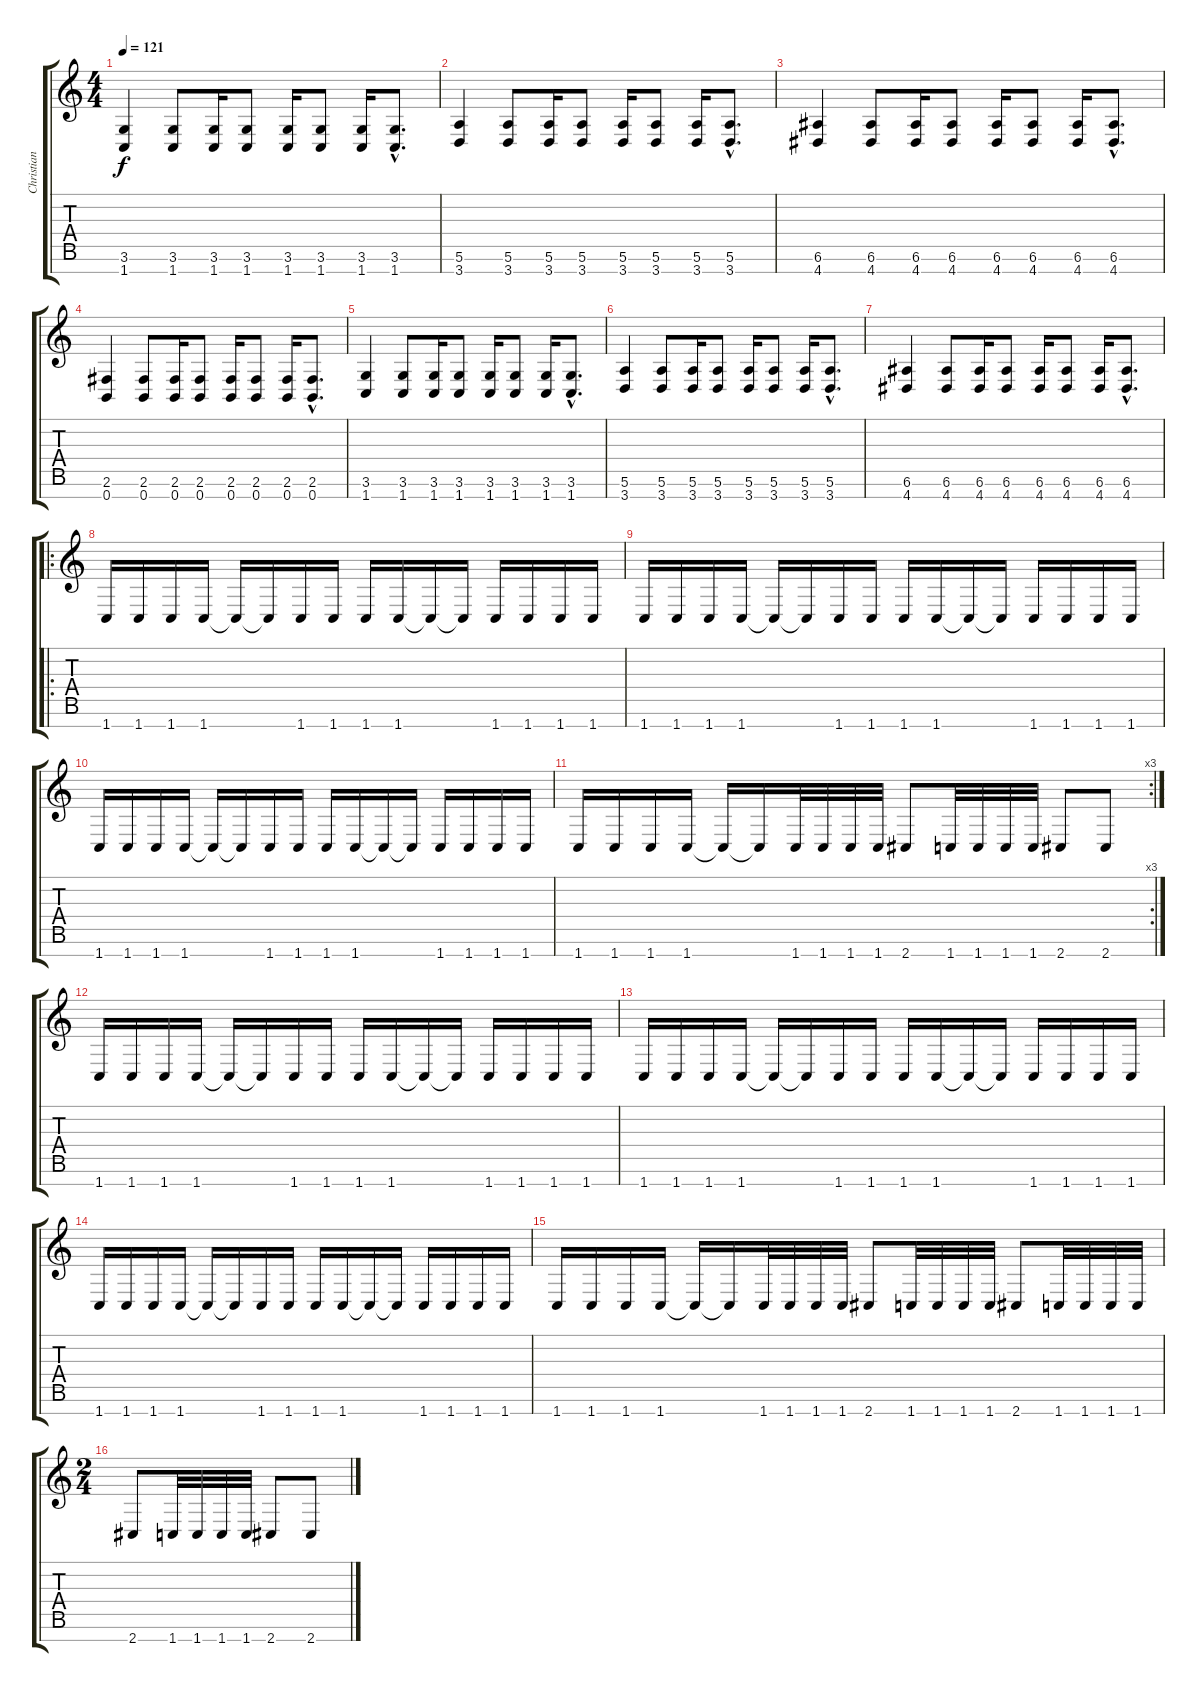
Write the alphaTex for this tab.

\track ("Christian Olde Wolbers" "Christian ") {instrument distortionguitar}
\staff {score tabs}
\tuning (E4 B3 G3 D3 A2 E2 B1) {hide}
\ts (4 4)
\tempo 121
\clef g2
\ks c
(3.6 1.7).4{dy f} (3.6 1.7).8 (3.6 1.7).16 (3.6 1.7).8 (3.6 1.7).16 (3.6 1.7).8 (3.6 1.7).16 (3.6{hac} 1.7{hac}).8{d} |
(5.6 3.7).4 (5.6 3.7).8 (5.6 3.7).16 (5.6 3.7).8 (5.6 3.7).16 (5.6 3.7).8 (5.6 3.7).16 (5.6{hac} 3.7{hac}).8{d} |
(6.6 4.7).4 (6.6 4.7).8 (6.6 4.7).16 (6.6 4.7).8 (6.6 4.7).16 (6.6 4.7).8 (6.6 4.7).16 (6.6{hac} 4.7{hac}).8{d} |
(2.6 0.7).4 (2.6 0.7).8 (2.6 0.7).16 (2.6 0.7).8 (2.6 0.7).16 (2.6 0.7).8 (2.6 0.7).16 (2.6{hac} 0.7{hac}).8{d} |
(3.6 1.7).4 (3.6 1.7).8 (3.6 1.7).16 (3.6 1.7).8 (3.6 1.7).16 (3.6 1.7).8 (3.6 1.7).16 (3.6{hac} 1.7{hac}).8{d} |
(5.6 3.7).4 (5.6 3.7).8 (5.6 3.7).16 (5.6 3.7).8 (5.6 3.7).16 (5.6 3.7).8 (5.6 3.7).16 (5.6{hac} 3.7{hac}).8{d} |
(6.6 4.7).4 (6.6 4.7).8 (6.6 4.7).16 (6.6 4.7).8 (6.6 4.7).16 (6.6 4.7).8 (6.6 4.7).16 (6.6{hac} 4.7{hac}).8{d} |
\ro
1.7.16 1.7.16 1.7.16 1.7.16 1.7{t}.16 1.7{t}.16 1.7.16 1.7.16 1.7.16 1.7.16 1.7{t}.16 1.7{t}.16 1.7.16 1.7.16 1.7.16 1.7.16 |
1.7.16 1.7.16 1.7.16 1.7.16 1.7{t}.16 1.7{t}.16 1.7.16 1.7.16 1.7.16 1.7.16 1.7{t}.16 1.7{t}.16 1.7.16 1.7.16 1.7.16 1.7.16 |
1.7.16 1.7.16 1.7.16 1.7.16 1.7{t}.16 1.7{t}.16 1.7.16 1.7.16 1.7.16 1.7.16 1.7{t}.16 1.7{t}.16 1.7.16 1.7.16 1.7.16 1.7.16 |
\rc 3
1.7.16 1.7.16 1.7.16 1.7.16 1.7{t}.16 1.7{t}.16 1.7.32 1.7.32 1.7.32 1.7.32 2.7.8 1.7.32 1.7.32 1.7.32 1.7.32 2.7.8 2.7.8 |
1.7.16 1.7.16 1.7.16 1.7.16 1.7{t}.16 1.7{t}.16 1.7.16 1.7.16 1.7.16 1.7.16 1.7{t}.16 1.7{t}.16 1.7.16 1.7.16 1.7.16 1.7.16 |
1.7.16 1.7.16 1.7.16 1.7.16 1.7{t}.16 1.7{t}.16 1.7.16 1.7.16 1.7.16 1.7.16 1.7{t}.16 1.7{t}.16 1.7.16 1.7.16 1.7.16 1.7.16 |
1.7.16 1.7.16 1.7.16 1.7.16 1.7{t}.16 1.7{t}.16 1.7.16 1.7.16 1.7.16 1.7.16 1.7{t}.16 1.7{t}.16 1.7.16 1.7.16 1.7.16 1.7.16 |
1.7.16 1.7.16 1.7.16 1.7.16 1.7{t}.16 1.7{t}.16 1.7.32 1.7.32 1.7.32 1.7.32 2.7.8 1.7.32 1.7.32 1.7.32 1.7.32 2.7.8 1.7.32 1.7.32 1.7.32 1.7.32 |
\ts (2 4)
2.7.8 1.7.32 1.7.32 1.7.32 1.7.32 2.7.8 2.7.8
